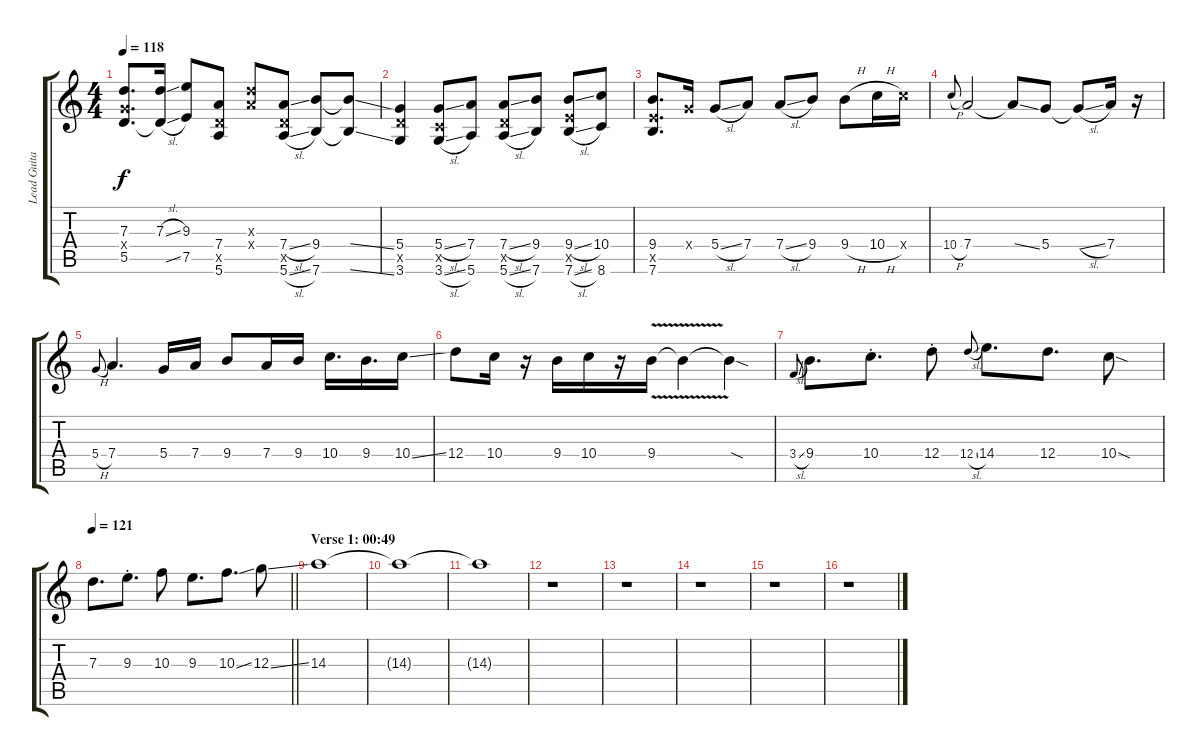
\track ("Lead Guitar (Distortion)" "Lead Guita") {instrument overdrivenguitar}
\staff {score tabs}
\tuning (E4 B3 G3 D3 A2 E2) {hide}
\ts (4 4)
\tempo 118
\clef g2
\ks c
(7.3 5.4{x} 5.5).8{d dy f} (7.3{sl} 5.5{sl t}).16 (9.3 7.5).8 (7.4 5.5{x} 5.6).8 (7.3{x} 7.4{x}).8 (7.4{sl} 5.5{x} 5.6{sl}).8 (9.4 7.6).8 (9.4{ss t} 7.6{ss t}).8 |
(5.4 5.5{x} 3.6).4 (5.4{sl} 3.5{x} 3.6{sl}).8 (7.4 5.6).8 (7.4{sl} 5.5{x} 5.6{sl}).8 (9.4 7.6).8 (9.4{sl} 7.5{x} 7.6{sl}).8 (10.4 8.6).8 |
(9.4 7.5{x} 7.6).8{d} 5.4{x}.16 5.4{sl}.8 7.4.8 7.4{sl}.8 9.4.8 9.4{h}.8 10.4{h}.16 10.4{x}.16 |
10.4{h}.8{gr onbeat} 7.4.2 7.4{ss t}.8 5.4.8 5.4{sl t}.8 7.4.16 r.16 |
5.4{h}.8{gr onbeat} 7.4.4{d} 5.4.16 7.4.16 9.4.8 7.4.16 9.4.16 10.4.16{d} 9.4.16{d} 10.4{ss}.16 |
12.4.8 10.4.16 r.16 9.4.16 10.4.16 r.16 9.4{v}.16 9.4{t}.4 9.4{sod t}.4 |
3.4{sl}.8{gr onbeat} 9.4.8{d} 10.4{st}.8{d} 12.4{st}.8 12.4{sl}.8{gr onbeat} 14.4.8{d} 12.4.8{d} 10.4{sod}.8 |
\tempo 121
\barLineRight lightlight
7.3.8{d} 9.3{st}.8{d} 10.3.8 9.3.8{d} 10.3{ss}.8{d} 12.3{ss}.8 |
\section ("" "Verse 1: 00:49")
14.3.1{volume 0} |
14.3{t}.1 |
14.3{t}.1 |
r.1 |
r.1 |
r.1 |
r.1 |
r.1
